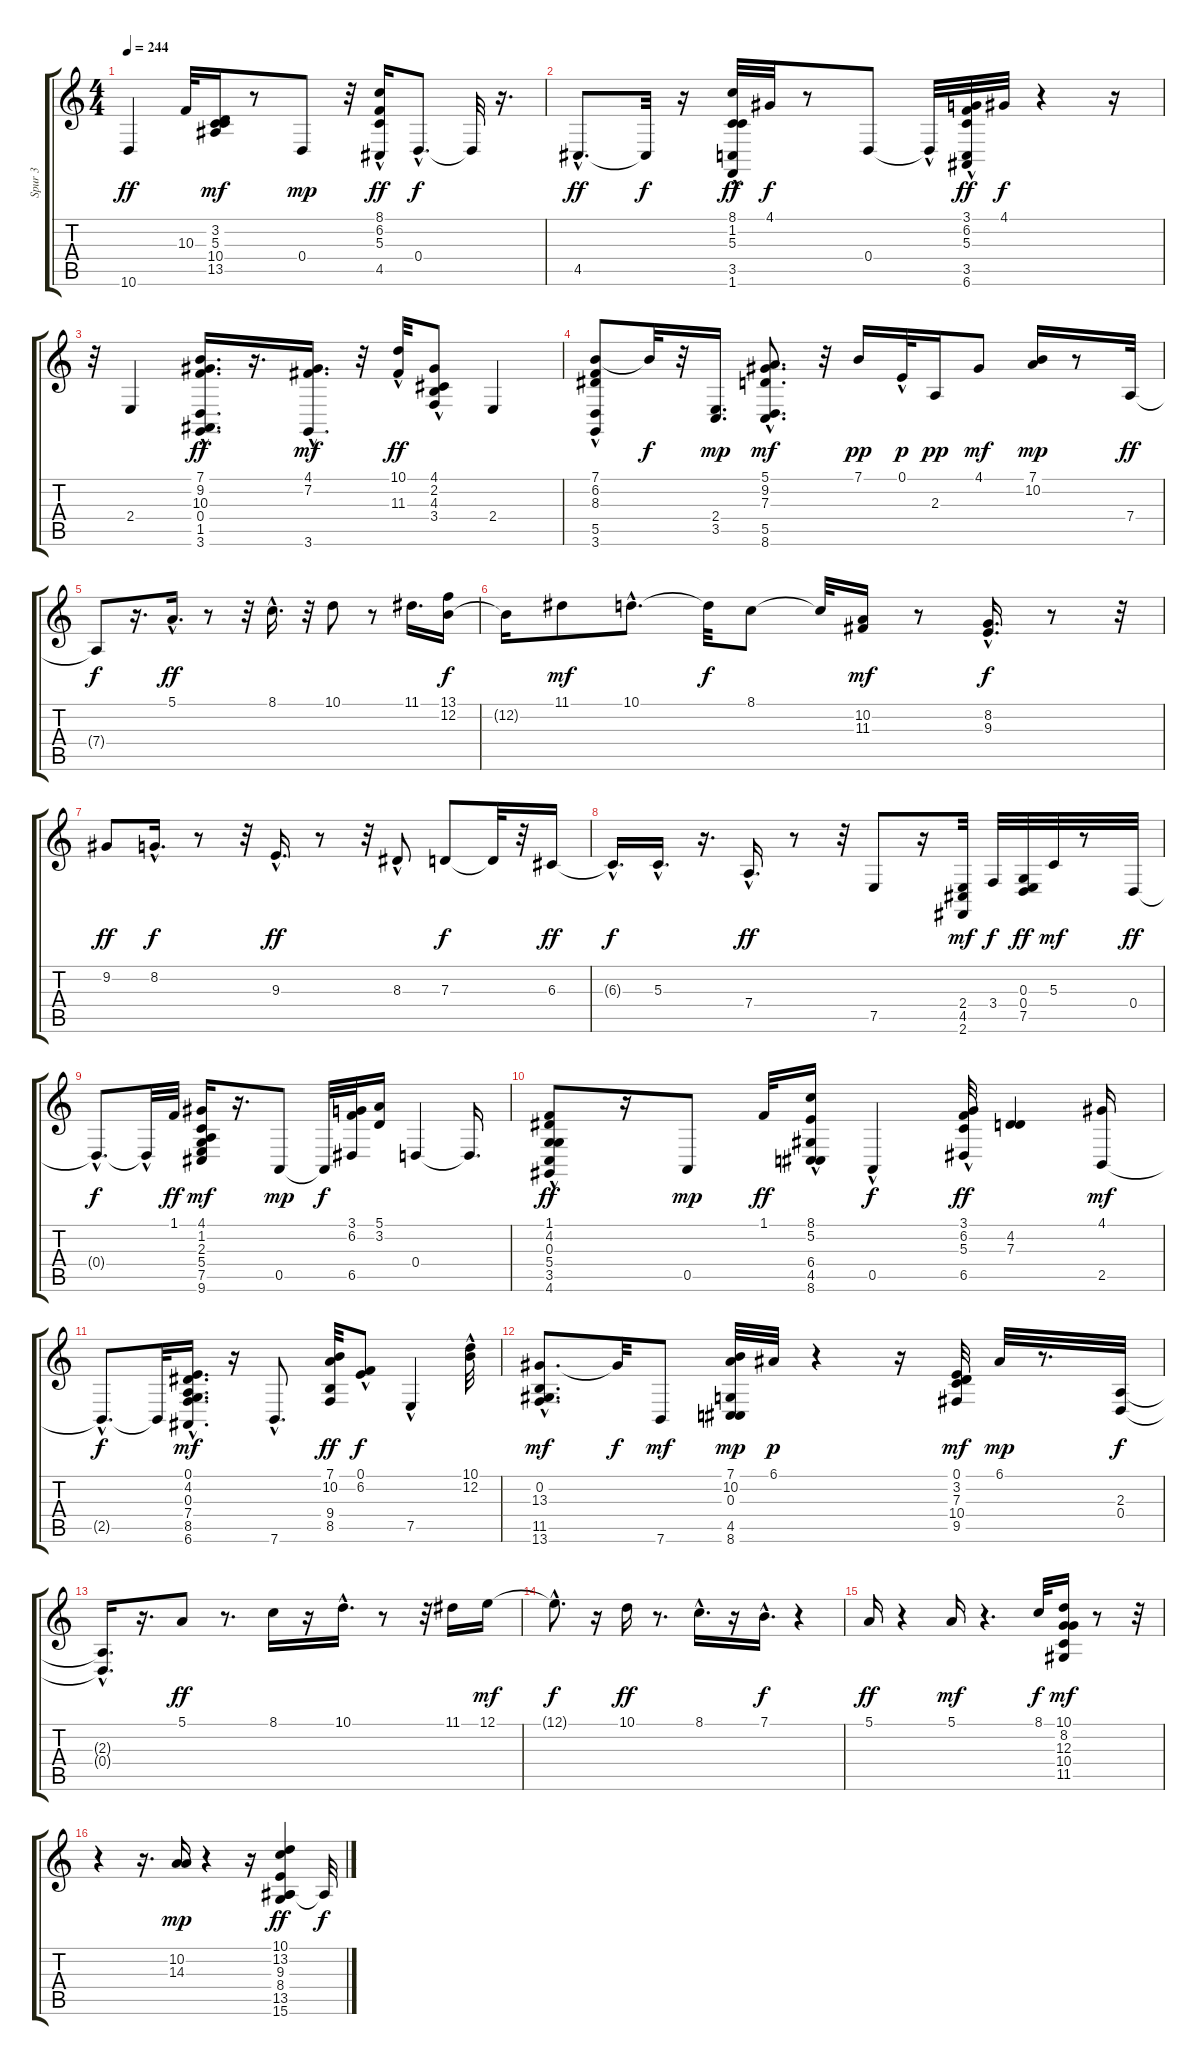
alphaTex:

\track ("Spur 3" "Spur 3") {instrument acousticgrandpiano}
\staff {score tabs}
\tuning (E4 B3 G3 D3 A2 E2) {hide}
\ts (4 4)
\tempo 244
\clef g2
\ks c
10.6.4{dy ff} 10.3.32 (3.2 5.3 10.4 13.5).16{dy mf} r.8 0.4.8{dy mp} r.32 (8.1{hac} 6.2{hac} 5.3{hac} 4.5).16{dy ff} 0.4{hac}.8{d dy f} 0.4{t}.32 r.16{d} |
4.5{hac}.8{d dy ff} 4.5{t}.32{dy f} r.16 (8.1{hac} 1.2{hac} 5.3{hac} 3.5{hac} 1.6{hac}).32{dy ff} 4.1.32{dy f} r.8 0.4.8 0.4{hac t}.32 (3.1{hac} 6.2{hac} 5.3{hac} 3.5 6.6).32{dy ff} 4.1.32{dy f} r.4 r.16 |
r.32 2.4.4 (7.1 9.2 10.3{hac} 0.4 1.5 3.6).16{d dy ff} r.16{d} (4.1 7.2 3.6{hac}).16{d dy mf} r.32 (10.1{hac} 11.3).32{dy ff} (4.1 2.2 4.3{hac} 3.4{hac}).8 2.4.4 |
(7.1 6.2 8.3 5.5{hac} 3.6{hac}).8 7.1{t}.32{dy f} r.32 (2.4 3.5).16{d dy mp} (5.1 9.2 7.3{hac} 5.5 8.6).8{d dy mf} r.32 7.1.16{dy pp} 0.1{hac}.32{dy p} 2.3.16{dy pp} 4.1.8{dy mf} (7.1 10.2).16{dy mp} r.8 7.4.32{dy ff} |
7.4{t}.8{dy f} r.16{d} 5.1{hac}.16{d dy ff} r.8 r.32 8.1{hac}.16{d} r.32 10.1.8 r.8 11.1.16{d} (13.1 12.2).16{dy f} |
12.2{t}.16 11.1.8{dy mf} 10.1{hac}.8{d} 10.1{t}.32{dy f} 8.1.8 8.1{t}.32 (10.2 11.3).16{dy mf} r.8 (8.2 9.3{hac}).16{d dy f} r.8 r.32 |
9.2.8{dy ff} 8.2{hac}.16{d dy f} r.8 r.32 9.3{hac}.16{d dy ff} r.8 r.32 8.3{hac}.8 7.3.8{dy f} 7.3{t}.32 r.32 6.3.16{dy ff} |
6.3{hac t}.16{d dy f} 5.3{hac}.16{d} r.16{d} 7.4{hac}.16{d dy ff} r.8 r.32 7.5.8 r.16 (2.4 4.5 2.6).32{dy mf} 3.4.32{dy f} (0.3 0.4 7.5).32{dy ff} 5.3.32{dy mf} r.8 0.4.32{dy ff} |
0.4{hac t}.8{d dy f} 0.4{hac t}.32 1.1.32{dy ff} (4.1 1.2 2.3 5.4 7.5 9.6).16{dy mf} r.16{d} 0.5.8{dy mp} 0.5{t}.32{dy f} (3.1 6.2 6.5).32 (5.1 3.2).16 0.4.4 0.4{t}.16{d} |
(1.1{hac} 4.2 0.3 5.4{hac} 3.5{hac} 4.6).8{dy ff} r.16 0.5.8{dy mp} 1.1.32{dy ff} (8.1{hac} 5.2{hac} 6.4{hac} 4.5 8.6{hac}).16 0.5{hac}.4{dy f} (3.1{hac} 6.2 5.3{hac} 6.5).32{dy ff} (4.2 7.3).4 (4.1 2.5).16{dy mf} |
2.5{hac t}.8{d dy f} 2.5{t}.32 (0.1{hac} 4.2{hac} 0.3{hac} 7.4{hac} 8.5{hac} 6.6).16{d dy mf} r.16 7.6{hac}.8{d} (7.1 10.2 9.4 8.5).32{dy ff} (0.1{hac} 6.2).8{dy f} 7.5{hac}.4 (10.1{hac} 12.2).32 |
(0.2{hac} 13.3{hac} 11.5 13.6{hac}).8{d dy mf} 13.3{t}.32{dy f} 7.6.8{dy mf} (7.1 10.2 0.3 4.5 8.6).32{dy mp} 6.1.32{dy p} r.4 r.16 (0.1 3.2 7.3 10.4 9.5).32{dy mf} 6.1.32{dy mp} r.8{d} (2.3 0.4).32{dy f} |
(2.3{hac t} 0.4{t}).16{d} r.16{d} 5.1.8{dy ff} r.8{d} 8.1.16 r.16 10.1{hac}.16{d} r.8 r.32 11.1.16 12.1.16{dy mf} |
12.1{hac t}.8{d dy f} r.16 10.1.16{dy ff} r.8{d} 8.1{hac}.16{d} r.16 7.1{hac}.16{d dy f} r.4 |
5.1.16{dy ff} r.4 5.1.16{dy mf} r.4{d} 8.1.32{dy f} (10.1 8.2 12.3 10.4 11.5).16{dy mf} r.8 r.32 |
r.4 r.16{d} (10.2 14.3).16{dy mp} r.4 r.16 (10.1 13.2 9.3 8.4 13.5 15.6).4{dy ff} 13.5{t}.32{dy f}
